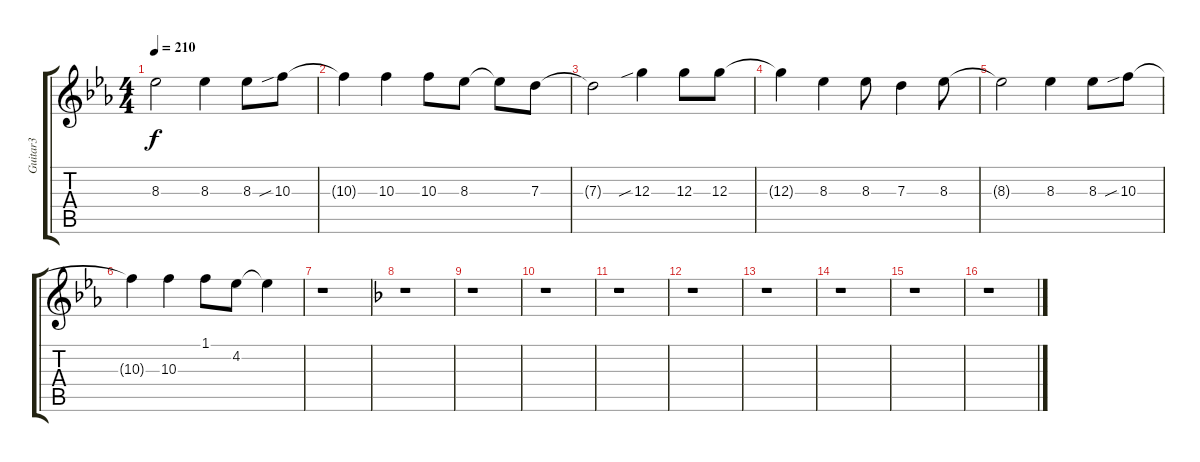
\track ("Guitar3" "Guitar3") {instrument distortionguitar}
\staff {score tabs}
\tuning (E4 B3 G3 D3 A2 E2) {hide}
\ts (4 4)
\tempo 210
\clef g2
\ks cminor
8.3{t}.2{dy f} 8.3.4 8.3.8 10.3{sib}.8 |
10.3{t}.4 10.3.4 10.3.8 8.3.8 8.3{t}.8 7.3.8 |
7.3{t}.2 12.3{sib}.4 12.3.8 12.3.8 |
12.3{t}.4 8.3.4 8.3.8 7.3.4 8.3.8 |
8.3{t}.2 8.3.4 8.3.8 10.3{sib}.8 |
10.3{t}.4 10.3.4 1.1.8 4.2.8 4.2{t}.4 |
r.1 |
\ks dminor
r.1 |
r.1 |
r.1 |
r.1 |
r.1 |
r.1 |
r.1 |
r.1 |
r.1
